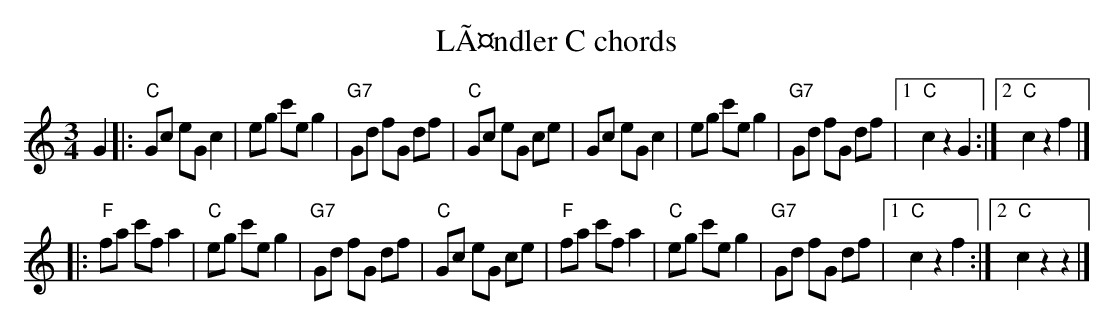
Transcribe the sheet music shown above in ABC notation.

X:1
T: LÃ¤ndler C chords
M:3/4
L:1/8
K:C %%MIDI gchordon
G2 |: "C"Gc eG c2 | eg c'e g2 | "G7"Gd fG df | "C"Gc eG ce | Gc eG c2 | eg c'e g2 | "G7"Gd fG df |1 "C"c2z2G2 :|2 "C"c2z2f2 |]
|: "F"fa c'f a2 | "C"eg c'e g2 | "G7"Gd fG df | "C"Gc eG ce | "F"fa c'f a2 | "C"eg c'e g2 | "G7"Gd fG df |1 "C"c2z2f2 :|2 "C"c2z2z2 |]
